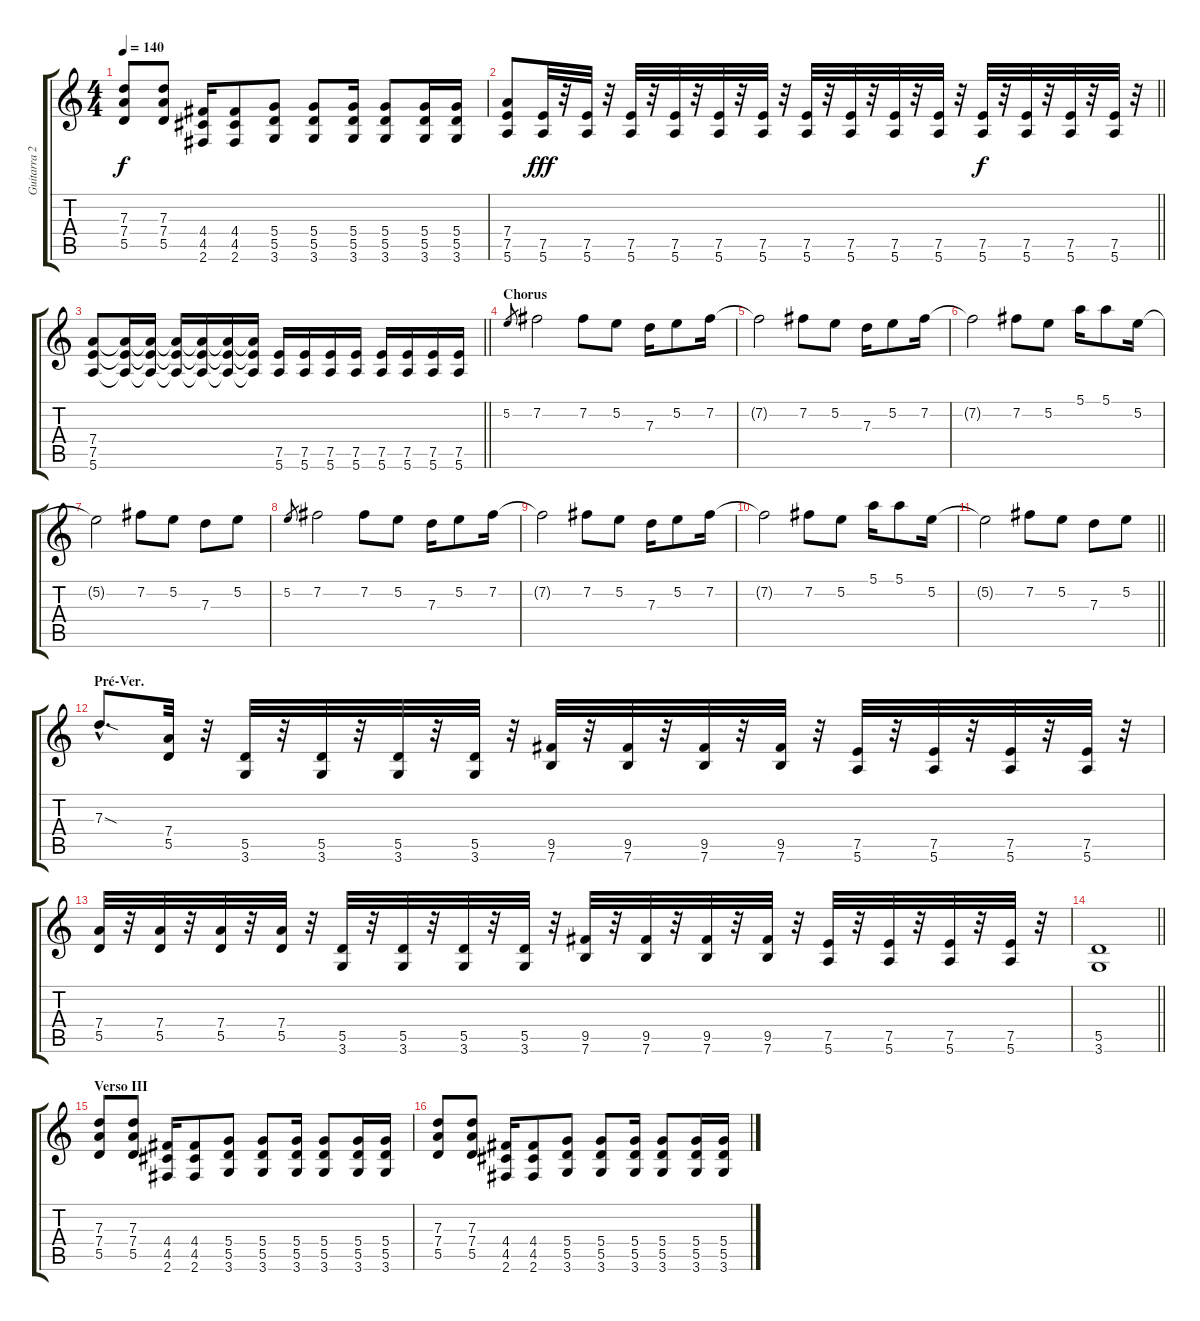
\track ("Guitarra 2 - Erik" "Guitarra 2") {instrument distortionguitar}
\staff {score tabs}
\tuning (E4 B3 G3 D3 A2 E2) {hide}
\ts (4 4)
\tempo 140
\clef g2
\ks c
(7.3 7.4 5.5).8{dy f} (7.3 7.4 5.5).8 (4.4 4.5 2.6).16 (4.4 4.5 2.6).8 (5.4 5.5 3.6).8 (5.4 5.5 3.6).8 (5.4 5.5 3.6).16 (5.4 5.5 3.6).8 (5.4 5.5 3.6).16 (5.4 5.5 3.6).16 |
\barLineRight lightlight
(7.4 7.5 5.6).8 (7.5 5.6).32{dy fff} r.32 (7.5 5.6).32 r.32 (7.5 5.6).32 r.32 (7.5 5.6).32 r.32 (7.5 5.6).32 r.32 (7.5 5.6).32 r.32 (7.5 5.6).32 r.32 (7.5 5.6).32 r.32 (7.5 5.6).32 r.32 (7.5 5.6).32 r.32 (7.5 5.6).32{dy f} r.32 (7.5 5.6).32 r.32 (7.5 5.6).32 r.32 (7.5 5.6).32 r.32 |
\barLineRight lightlight
(7.4 7.5 5.6).8 (7.4{t} 7.5{t} 5.6{t}).16 (7.4{t} 7.5{t} 5.6{t}).16 (7.4{t} 7.5{t} 5.6{t}).16 (7.4{t} 7.5{t} 5.6{t}).16 (7.4{t} 7.5{t} 5.6{t}).16 (7.4{t} 7.5{t} 5.6{t}).16 (7.5 5.6).16 (7.5 5.6).16 (7.5 5.6).16 (7.5 5.6).16 (7.5 5.6).16 (7.5 5.6).16 (7.5 5.6).16 (7.5 5.6).16 |
\section ("" "Chorus")
5.2.8{gr} 7.2.2 7.2.8 5.2.8 7.3.16 5.2.8 7.2.16 |
7.2{t}.2 7.2.8 5.2.8 7.3.16 5.2.8 7.2.16 |
7.2{t}.2 7.2.8 5.2.8 5.1.16 5.1.8 5.2.16 |
5.2{t}.2 7.2.8 5.2.8 7.3.8 5.2.8 |
5.2.8{gr} 7.2.2 7.2.8 5.2.8 7.3.16 5.2.8 7.2.16 |
7.2{t}.2 7.2.8 5.2.8 7.3.16 5.2.8 7.2.16 |
7.2{t}.2 7.2.8 5.2.8 5.1.16 5.1.8 5.2.16 |
\barLineRight lightlight
5.2{t}.2 7.2.8 5.2.8 7.3.8 5.2.8 |
\section ("" "Pré-Ver.")
7.3{sod hac}.8{d} (7.4 5.5).32 r.32 (5.5 3.6).32 r.32 (5.5 3.6).32 r.32 (5.5 3.6).32 r.32 (5.5 3.6).32 r.32 (9.5 7.6).32 r.32 (9.5 7.6).32 r.32 (9.5 7.6).32 r.32 (9.5 7.6).32 r.32 (7.5 5.6).32 r.32 (7.5 5.6).32 r.32 (7.5 5.6).32 r.32 (7.5 5.6).32 r.32 |
(7.4 5.5).32 r.32 (7.4 5.5).32 r.32 (7.4 5.5).32 r.32 (7.4 5.5).32 r.32 (5.5 3.6).32 r.32 (5.5 3.6).32 r.32 (5.5 3.6).32 r.32 (5.5 3.6).32 r.32 (9.5 7.6).32 r.32 (9.5 7.6).32 r.32 (9.5 7.6).32 r.32 (9.5 7.6).32 r.32 (7.5 5.6).32 r.32 (7.5 5.6).32 r.32 (7.5 5.6).32 r.32 (7.5 5.6).32 r.32 |
\barLineRight lightlight
(5.5 3.6).1 |
\section ("" "Verso III")
(7.3 7.4 5.5).8 (7.3 7.4 5.5).8 (4.4 4.5 2.6).16 (4.4 4.5 2.6).8 (5.4 5.5 3.6).8 (5.4 5.5 3.6).8 (5.4 5.5 3.6).16 (5.4 5.5 3.6).8 (5.4 5.5 3.6).16 (5.4 5.5 3.6).16 |
(7.3 7.4 5.5).8 (7.3 7.4 5.5).8 (4.4 4.5 2.6).16 (4.4 4.5 2.6).8 (5.4 5.5 3.6).8 (5.4 5.5 3.6).8 (5.4 5.5 3.6).16 (5.4 5.5 3.6).8 (5.4 5.5 3.6).16 (5.4 5.5 3.6).16
